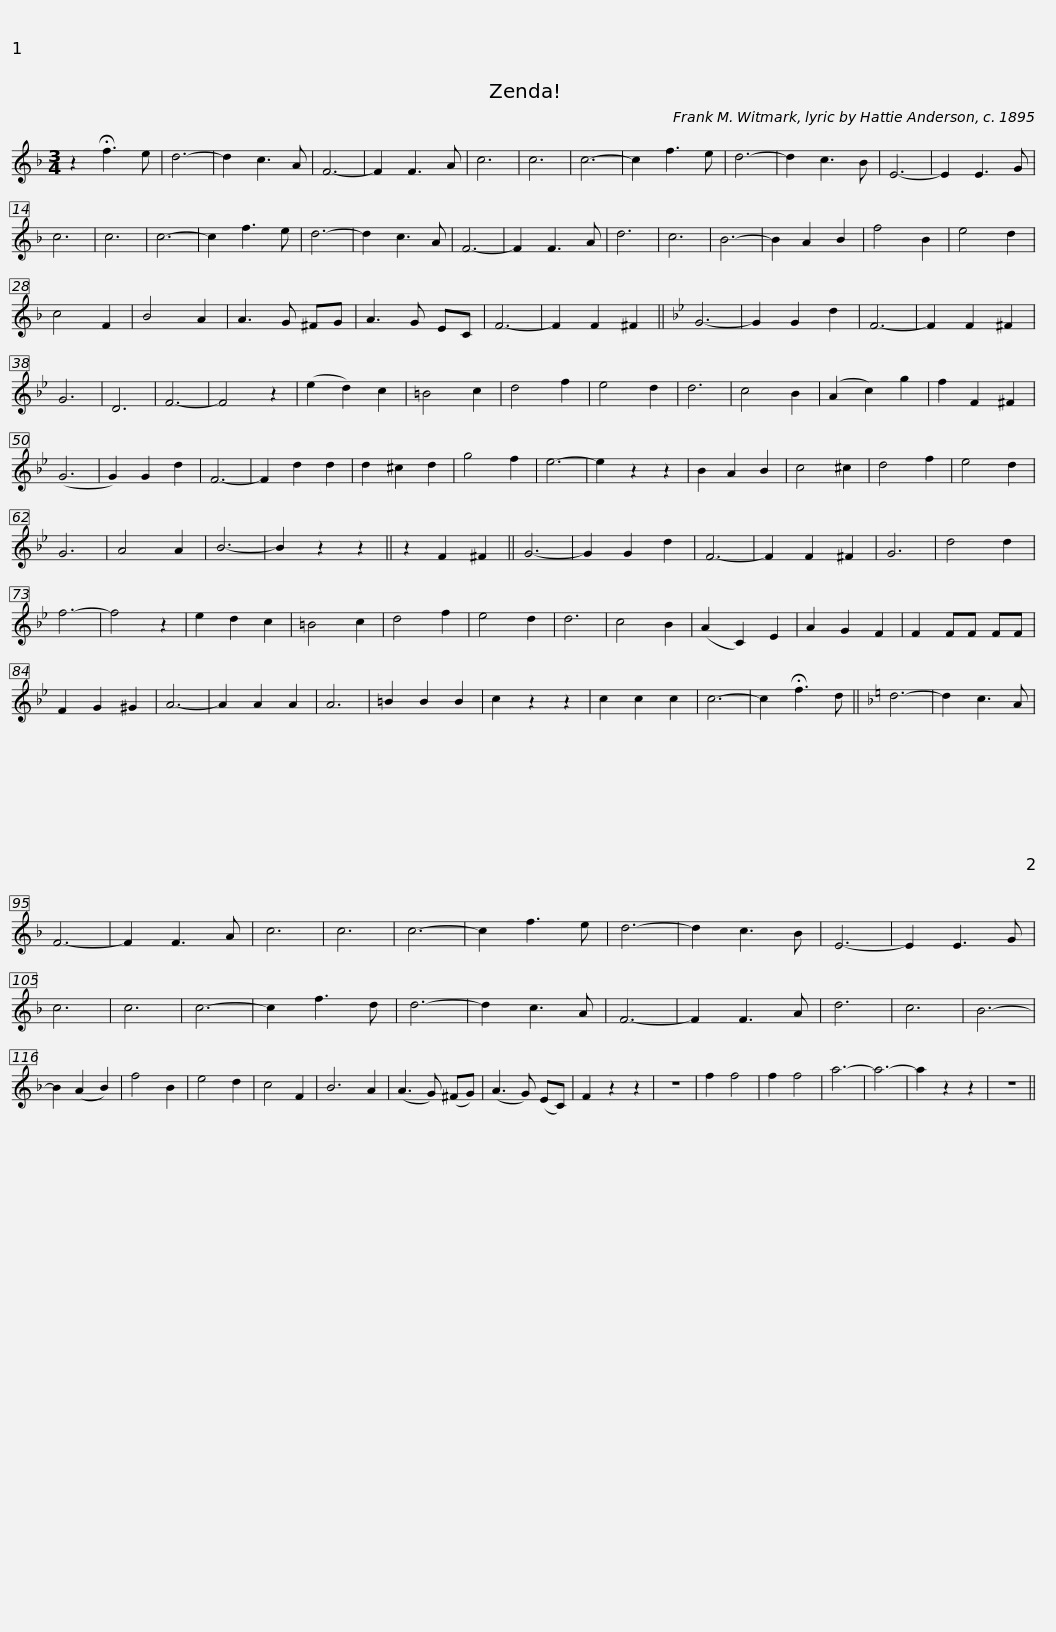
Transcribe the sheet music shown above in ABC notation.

X:1
L:1/8
M:3/4
I:linebreak $
K:F
V:1 treble
V:1
 z2 !fermata!f3 e | d6- | d2 c3 A | F6- | F2 F3 A | %5
 c6 | c6 | c6- | c2 f3 e | d6- | %10
 d2 c3 B | E6- | E2 E3 G | c6 |$ c6 | %15
 c6- | c2 f3 e | d6- | d2 c3 A | F6- | %20
 F2 F3 A | d6 | c6 | B6- | B2 A2 B2 | %25
 f4 B2 | e4 d2 | c4 F2 | B4 A2 |$ A3 G ^FG | %30
 A3 G EC | F6- | F2 F2 ^F2 ||[K:Bb] G6- | G2 G2 d2 | %35
 F6- | F2 F2 ^F2 | G6 | D6 | F6- | %40
 F4 z2 | (e2 d2) c2 |$ =B4 c2 | d4 f2 | e4 d2 | %45
 d6 | c4 B2 | (A2 c2) g2 | f2 F2 ^F2 | (G6 | %50
 G2) G2 d2 | F6- | F2 d2 d2 | d2 ^c2 d2 | g4 f2 | %55
 e6- | e2 z2 z2 |$ B2 A2 B2 | c4 ^c2 | d4 f2 | %60
 e4 d2 | G6 | A4 A2 | B6- | B2 z2 z2 || %65
 z2 F2 ^F2 || G6- | G2 G2 d2 | F6- | F2 F2 ^F2 | %70
 G6 | d4 d2 |$ f6- | f4 z2 | e2 d2 c2 | %75
 =B4 c2 | d4 f2 | e4 d2 | d6 | c4 B2 | %80
 (A2 C2) E2 | A2 G2 F2 | F2 FF FF | F2 G2 ^G2 | A6- | %85
 A2 A2 A2 |$ A6 | =B2 B2 B2 | c2 z2 z2 | c2 c2 c2 | %90
 c6- | c2 !fermata!f3 d ||[K:F] d6- | d2 c3 A | F6- | %95
 F2 F3 A | c6 | c6 | c6- | c2 f3 e |$ %100
 d6- | d2 c3 B | E6- | E2 E3 G | c6 | %105
 c6 | c6- | c2 f3 d | d6- | d2 c3 A | %110
 F6- | F2 F3 A | d6 | c6 | B6- |$ %115
 B2 (A2 B2) | f4 B2 | e4 d2 | c4 F2 | B6 A2 | %120
 (A3 G) (^FG) | (A3 G) (EC) | F2 z2 z2 | z6 | f2 f4 | %125
 f2 f4 | a6- | a6- | a2 z2 z2 |$ z6 || %130
